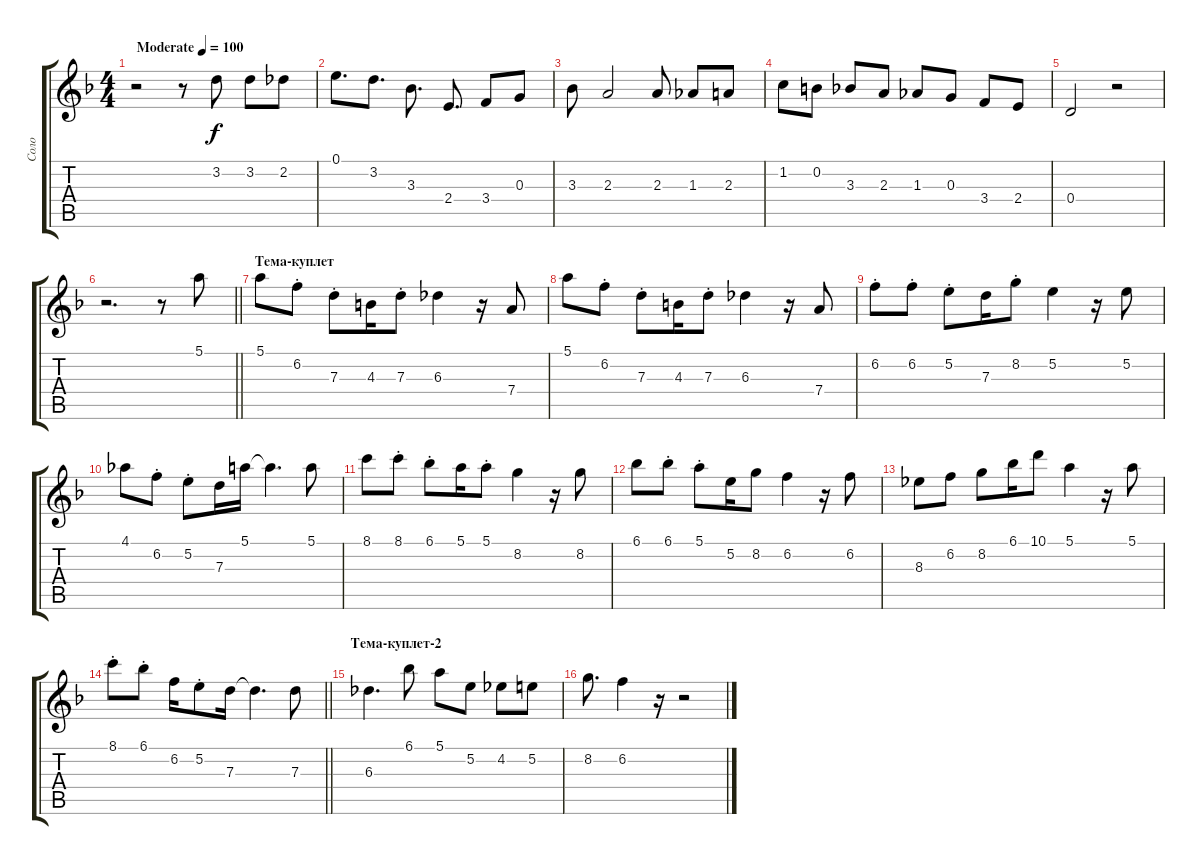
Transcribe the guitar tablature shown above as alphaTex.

\track ("Соло" "Соло") {instrument acousticguitarsteel}
\staff {score tabs}
\tuning (E4 B3 G3 D3 A2 E2) {hide}
\ts (4 4)
\tempo (100 "Moderate")
\clef g2
\ks dminor
r.2{dy f instrument acousticguitarsteel} r.8 3.2.8 3.2.8 2.2.8 |
0.1.8{d} 3.2.8{d} 3.3.8{d} 2.4.8{d} 3.4.8 0.3.8 |
3.3.8 2.3.2 2.3.8 1.3.8 2.3.8 |
1.2.8 0.2.8 3.3.8 2.3.8 1.3.8 0.3.8 3.4.8 2.4.8 |
0.4.2 r.2 |
\barLineRight lightlight
r.2{d} r.8 5.1.8 |
\section ("" "Тема-куплет")
5.1.8 6.2{st}.8 7.3{st}.8 4.3.16 7.3{st}.8 6.3.4 r.16 7.4.8 |
5.1.8 6.2{st}.8 7.3{st}.8 4.3.16 7.3{st}.8 6.3.4 r.16 7.4.8 |
6.2{st}.8 6.2{st}.8 5.2{st}.8 7.3.16 8.2{st}.8 5.2.4 r.16 5.2.8 |
4.1.8 6.2{st}.8 5.2{st}.8 7.3.16 5.1.16 5.1{t}.4{d} 5.1.8 |
8.1.8 8.1{st}.8 6.1{st}.8 5.1.16 5.1{st}.8 8.2.4 r.16 8.2.8 |
6.1.8 6.1{st}.8 5.1{st}.8 5.2.16 8.2.8 6.2.4 r.16 6.2.8 |
8.3.8 6.2.8 8.2.8 6.1.16 10.1.8 5.1.4 r.16 5.1.8 |
\barLineRight lightlight
8.1{st}.8 6.1{st}.8 6.2.16 5.2{st}.8 7.3.16 7.3{t}.4{d} 7.3.8 |
\section ("" "Тема-куплет-2")
6.3.4{d} 6.1.8 5.1.8 5.2.8 4.2.8 5.2.8 |
8.2.8{d} 6.2.4 r.16 r.2
